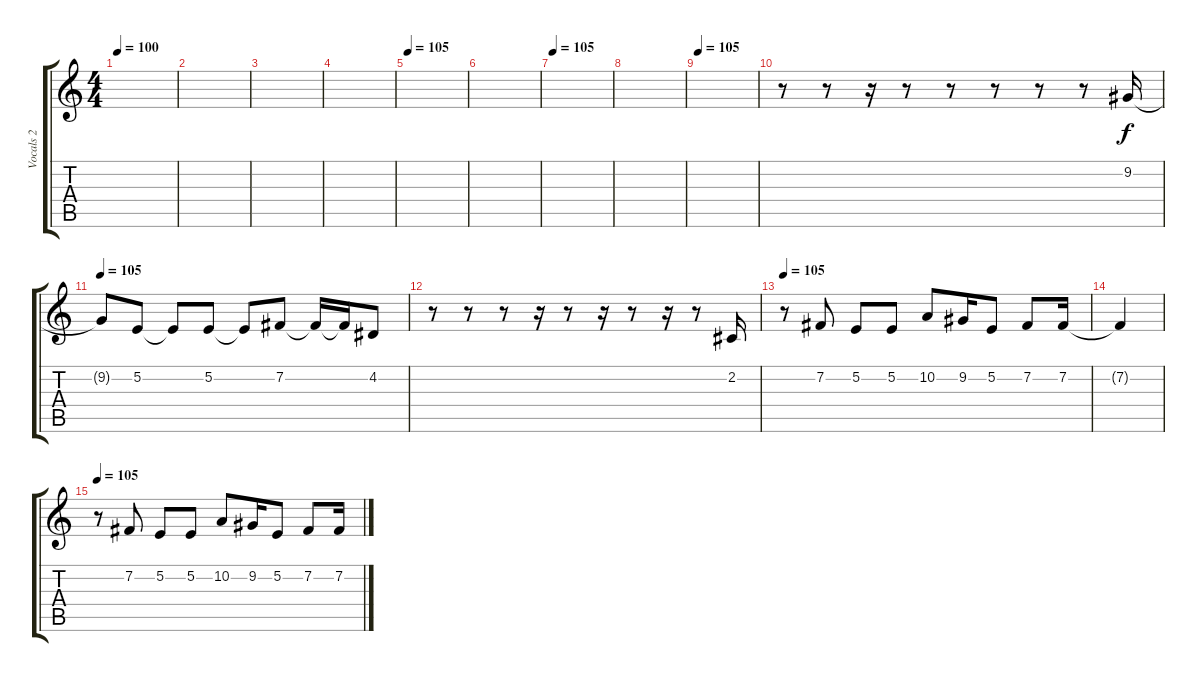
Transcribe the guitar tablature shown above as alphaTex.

\track ("Vocals 2" "Vocals 2") {instrument clarinet}
\staff {score tabs}
\tuning (E4 B3 G3 D3 A2 E2) {hide}
\ts (4 4)
\tempo 100
\clef g2
\ks c
|
|
|
|
\tempo 105
|
|
\tempo 105
|
|
\tempo 105
|
r.8 r.8 r.16 r.8 r.8 r.8 r.8 r.8 9.2.16 |
\tempo 105
9.2{t}.8 5.2.8 5.2{t}.8 5.2.8 5.2{t}.8 7.2.8 7.2{t}.16 7.2{t}.16 4.2.8 |
r.8 r.8 r.8 r.16 r.8 r.16 r.8 r.16 r.8 2.2.16 |
\tempo 105
r.8 7.2.8 5.2.8 5.2.8 10.2.8 9.2.16 5.2.8 7.2.8 7.2.16 |
7.2{t}.4 |
\tempo 105
r.8 7.2.8 5.2.8 5.2.8 10.2.8 9.2.16 5.2.8 7.2.8 7.2.16
